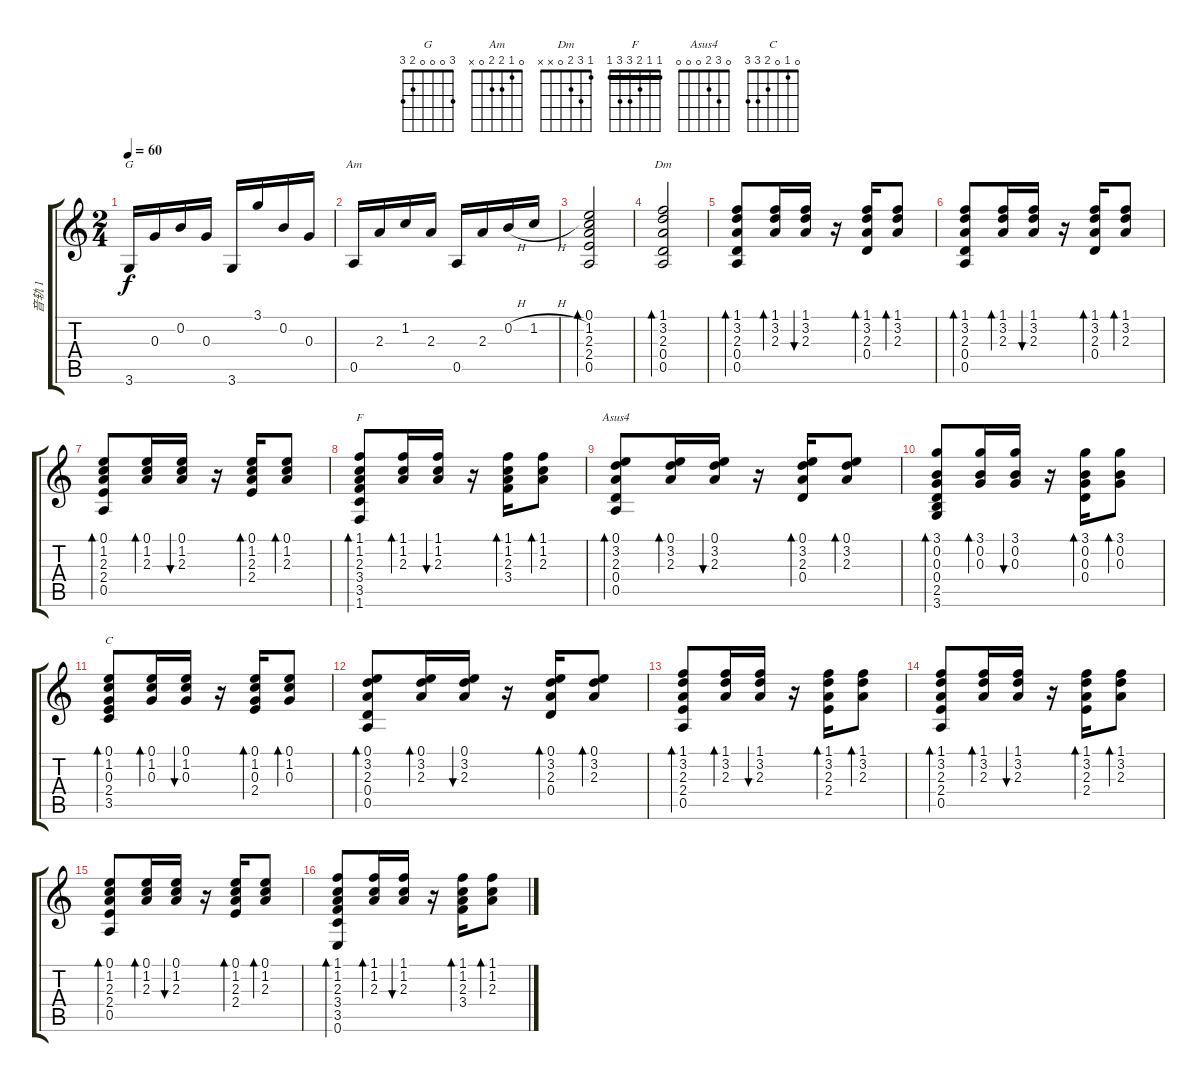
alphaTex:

\track ("音轨 1" "音轨 1") {instrument acousticguitarnylon}
\staff {score tabs}
\tuning (E4 B3 G3 D3 A2 E2) {hide}
\chord ("G" 3 0 0 0 2 3)
\chord ("Am" 0 1 2 2 0 x)
\chord ("Dm" 1 3 2 0 x x)
\chord ("F" 1 1 2 3 3 1) {barre 1}
\chord ("Asus4" 0 3 2 0 0 0)
\chord ("C" 0 1 0 2 3 3)
\ts (2 4)
\tempo 60
\clef g2
\ks c
3.6.16{ch "G" dy f} 0.3.16 0.2.16 0.3.16 3.6.16 3.1.16 0.2.16 0.3.16 |
0.5.16{ch "Am"} 2.3.16 1.2.16 2.3.16 0.5.16 2.3.16 0.2{h}.16 1.2{h}.16 |
(0.1 1.2 2.3 2.4 0.5).2{bd 60} |
(1.1 3.2 2.3 0.4 0.5).2{bd 60 ch "Dm"} |
(1.1 3.2 2.3 0.4 0.5).8{bd 60} (1.1 3.2 2.3).16{bd 60} (1.1 3.2 2.3).16{bu 60} r.16 (1.1 3.2 2.3 0.4).16{bd 60} (1.1 3.2 2.3).8{bd 60} |
(1.1 3.2 2.3 0.4 0.5).8{bd 60} (1.1 3.2 2.3).16{bd 60} (1.1 3.2 2.3).16{bu 60} r.16 (1.1 3.2 2.3 0.4).16{bd 60} (1.1 3.2 2.3).8{bd 60} |
(0.1 1.2 2.3 2.4 0.5).8{bd 60} (0.1 1.2 2.3).16{bd 60} (0.1 1.2 2.3).16{bu 60} r.16 (0.1 1.2 2.3 2.4).16{bd 60} (0.1 1.2 2.3).8{bd 60} |
(1.1 1.2 2.3 3.4 3.5 1.6).8{bd 60 ch "F"} (1.1 1.2 2.3).16{bd 60} (1.1 1.2 2.3).16{bu 60} r.16 (1.1 1.2 2.3 3.4).16{bd 60} (1.1 1.2 2.3).8{bd 60} |
(0.1 3.2 2.3 0.4 0.5).8{bd 60 ch "Asus4"} (0.1 3.2 2.3).16{bd 60} (0.1 3.2 2.3).16{bu 60} r.16 (0.1 3.2 2.3 0.4).16{bd 60} (0.1 3.2 2.3).8{bd 60} |
(3.1 0.2 0.3 0.4 2.5 3.6).8{bd 60} (3.1 0.2 0.3).16{bd 60} (3.1 0.2 0.3).16{bu 60} r.16 (3.1 0.2 0.3 0.4).16{bd 60} (3.1 0.2 0.3).8{bd 60} |
(0.1 1.2 0.3 2.4 3.5).8{bd 60 ch "C"} (0.1 1.2 0.3).16{bd 60} (0.1 1.2 0.3).16{bu 60} r.16 (0.1 1.2 0.3 2.4).16{bd 60} (0.1 1.2 0.3).8{bd 60} |
(0.1 3.2 2.3 0.4 0.5).8{bd 60} (0.1 3.2 2.3).16{bd 60} (0.1 3.2 2.3).16{bu 60} r.16 (0.1 3.2 2.3 0.4).16{bd 60} (0.1 3.2 2.3).8{bd 60} |
(1.1 3.2 2.3 2.4 0.5).8{bd 60} (1.1 3.2 2.3).16{bd 60} (1.1 3.2 2.3).16{bu 60} r.16 (1.1 3.2 2.3 2.4).16{bd 60} (1.1 3.2 2.3).8{bd 60} |
(1.1 3.2 2.3 2.4 0.5).8{bd 60} (1.1 3.2 2.3).16{bd 60} (1.1 3.2 2.3).16{bu 60} r.16 (1.1 3.2 2.3 2.4).16{bd 60} (1.1 3.2 2.3).8{bd 60} |
(0.1 1.2 2.3 2.4 0.5).8{bd 60} (0.1 1.2 2.3).16{bd 60} (0.1 1.2 2.3).16{bu 60} r.16 (0.1 1.2 2.3 2.4).16{bd 60} (0.1 1.2 2.3).8{bd 60} |
(1.1 1.2 2.3 3.4 3.5 0.6).8{bd 60} (1.1 1.2 2.3).16{bd 60} (1.1 1.2 2.3).16{bu 60} r.16 (1.1 1.2 2.3 3.4).16{bd 60} (1.1 1.2 2.3).8{bd 60}
